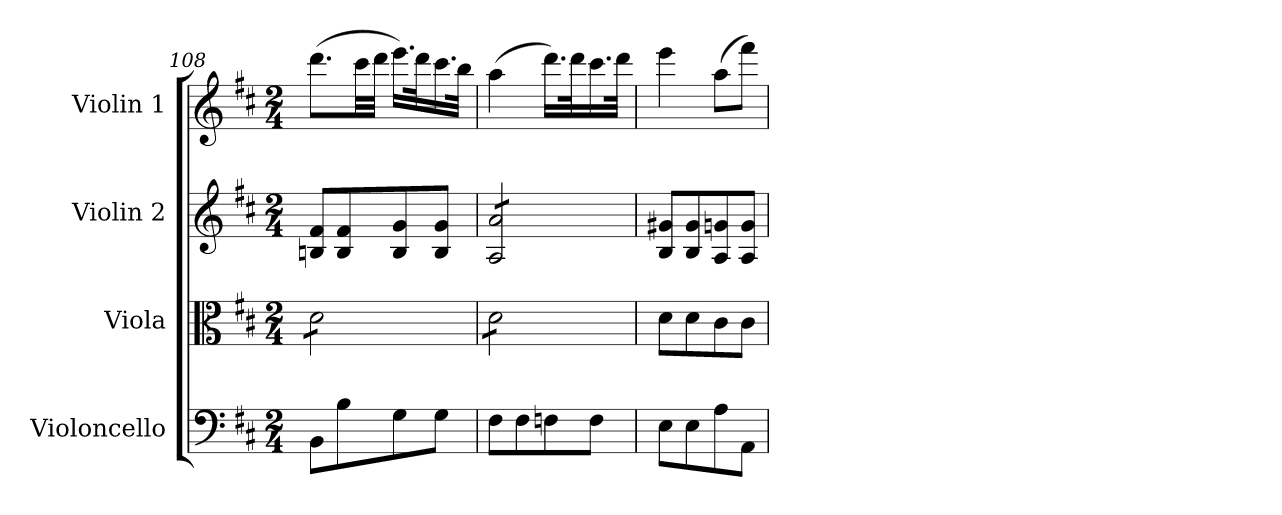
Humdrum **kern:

**kern	**kern	**kern	**kern
*part4	*part3	*part2	*part1
*staff4	*staff3	*staff2	*staff1
*I"Violoncello	*I"Viola	*I"Violin 2	*I"Violin 1
*I'Vc	*I'Vla	*I'Vln	*I'Vln
*clefF4	*clefC3	*clefG2	*clefG2
*k[f#c#]	*k[f#c#]	*k[f#c#]	*k[f#c#]
*M2/4	*M2/4	*M2/4	*M2/4
=108	=108	=108	=108
*	*tremolo	*	*
8BB\L	8d\L	8Bn/ 8f#/L	(8.ddd\L
8B\	8d\	8B/ 8f#/	.
.	.	.	32ccc#\LL
.	.	.	32ddd\JJJ
8G\	8d\	8B/ 8g/	16.eee\LL)
.	.	.	32ddd\K
8G\J	8d\J	8B/ 8g/J	16.ccc#\
.	.	.	32bb\JJk
=109	=109	=109	=109
*	*	*tremolo	*
8F#\L	8d\L	8A/ 8a/L	(4aa\
8F#\	8d\	8A/ 8a/	.
8Fn\	8d\	8A/ 8a/	16.ddd\LL)
.	.	.	32ddd\K
8F\J	8d\J	8A/ 8a/J	16.ccc#\
*	*	*Xtremolo	*
*	*Xtremolo	*	*
.	.	.	32ddd\JJk
=110	=110	=110	=110
8E\L	8d\L	8B/ 8g#X/L	4eee\
8E\	8d\	8B/ 8g#/	.
8A\	8c#\	8A/ 8gn/	(8aa\L
8AA\J	8c#\J	8A/ 8g/J	8fff#\J)
=	=	=	=
*-	*-	*-	*-
